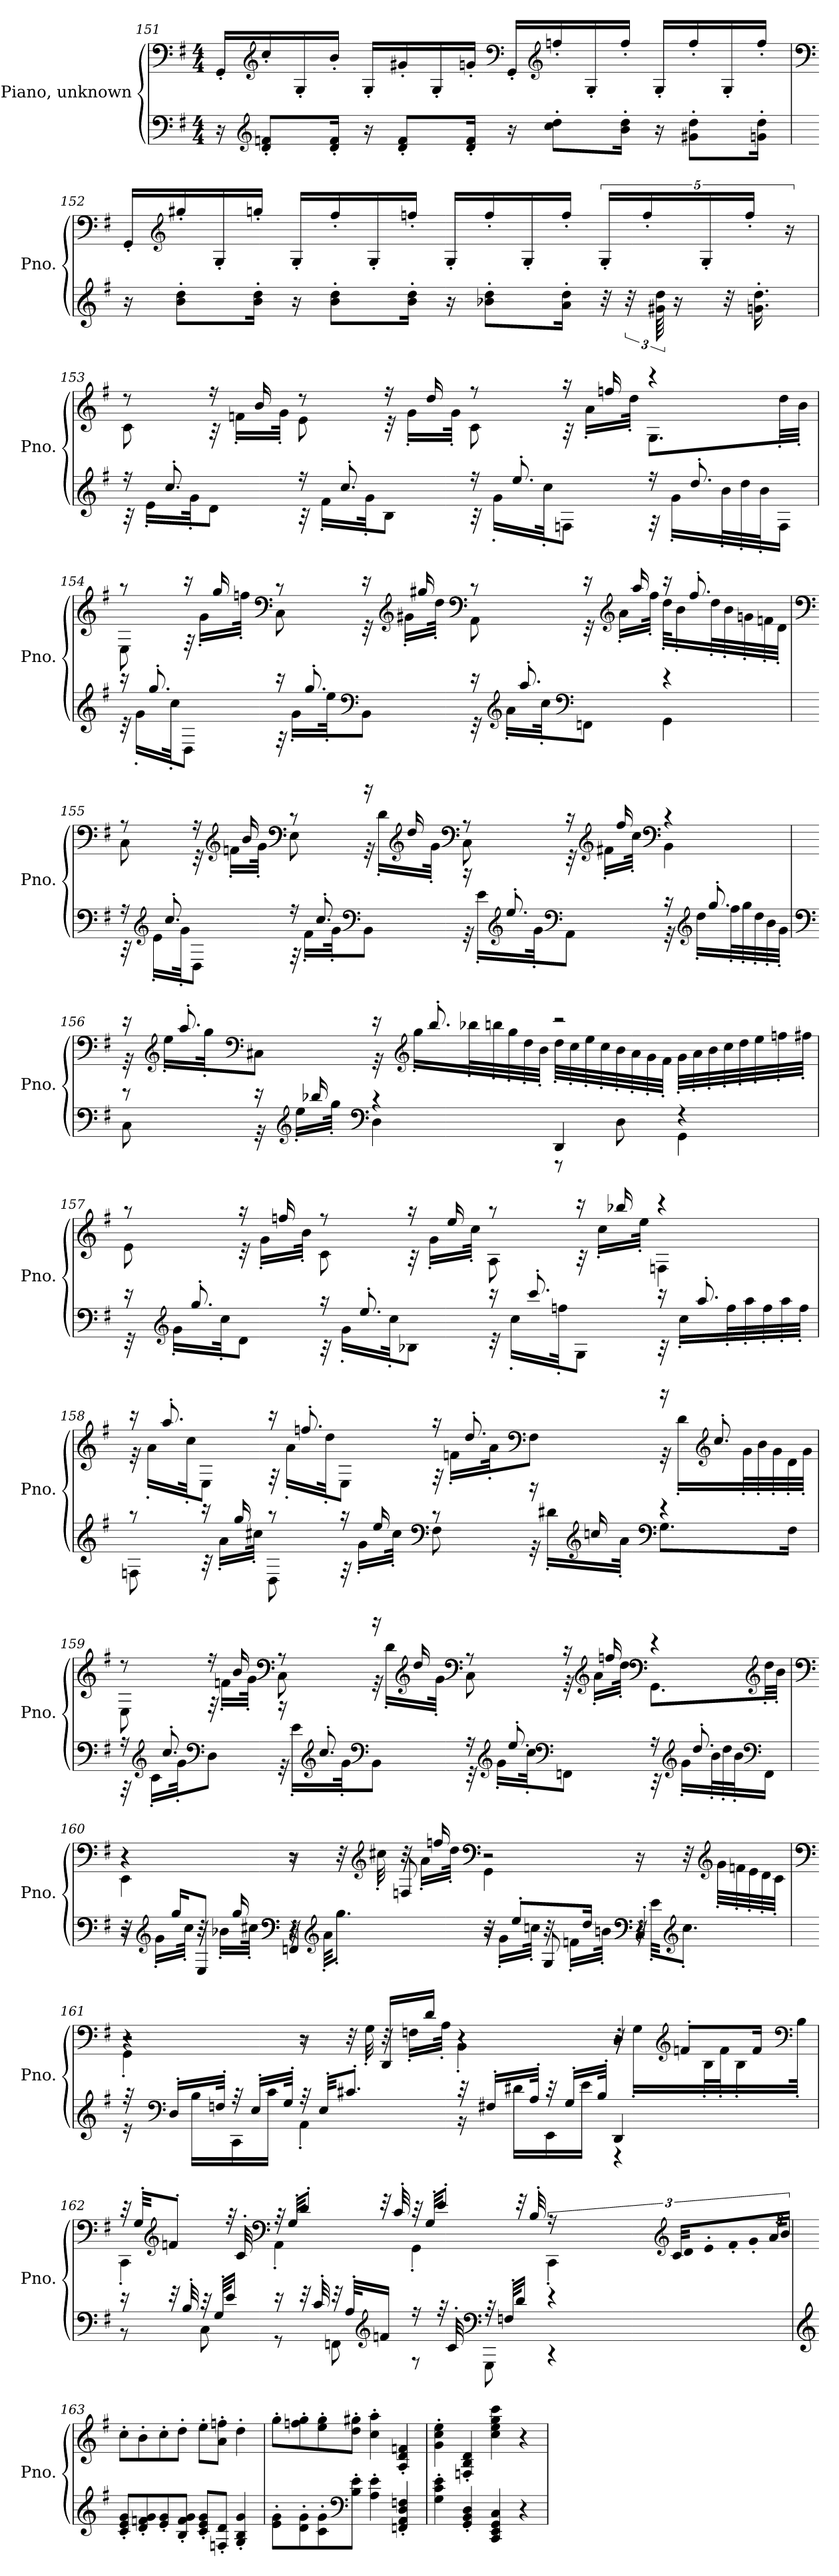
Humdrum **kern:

**kern	**kern
*part1	*part1
*staff2	*staff1
*I"Piano, unknown	*
*I'Pno.	*
!!LO:LB:g=z
*clefF4	*clefF4
*k[f#]	*k[f#]
*M4/4	*M4/4
=151	=151
16r	16GG'/LL
*clefG2	*clefG2
8d/' 8fn/'L	16cc'/
.	16G'/
16d/' 16f/'Jk	16b'/JJ
16r	16G'/LL
8d/' 8f/'L	16g#X'/
.	16G'/
16d/' 16f/'Jk	16gn'/JJ
*	*clefF4
16r	16GG'/LL
*	*clefG2
8cc\' 8dd\'L	16ffn'/
.	16G'/
16b\' 16dd\'Jk	16ff'/JJ
16r	16G'/LL
8g#X\' 8dd\'L	16ff'/
.	16G'/
16gn\' 16dd\'Jk	16ff'/JJ
!!LO:PB:g=z
=152	=152
*	*clefF4
16r	16GG'/LL
*	*clefG2
8b\' 8dd\'L	16gg#X'/
.	16G'/
16b\' 16dd\'Jk	16ggn'/JJ
16r	16G'/LL
8b\' 8dd\'L	16ff#'/
.	16G'/
16b\' 16dd\'Jk	16ffn'/JJ
16r	16G'/LL
8b-X\' 8dd\'L	16ff'/
.	16G'/
16a\' 16dd\'Jk	16ff'/JJ
32r	20G'/LL
48r	.
.	20ff'/
96g#X\ 96dd\	.
16r	.
.	20G'/
32r	.
.	20ff'/JJ
16.gn\' 16.dd\'	.
.	20r
!!LO:LB:g=z
=153	=153
*^	*^
16r	32r	8r	8c\
.	16e'\LL	.	.
8.cc'/	.	.	.
.	32g'\JK	.	.
.	8d\J	16r	32r
.	.	.	16fn'\LL
.	.	16b/	.
.	.	.	32g'\JJk
16r	32r	8r	8e\
.	16f#'\LL	.	.
8.cc'/	.	.	.
.	32g'\JK	.	.
.	8B\J	16r	32r
.	.	.	16g'\LL
.	.	16dd/	.
.	.	.	32g'\JJk
16r	32r	8r	8c\
.	16g'\LL	.	.
8.ee'/	.	.	.
.	32cc'\JK	.	.
.	8Fn\J	16r	32r
.	.	.	16a'\LL
.	.	16ffn/	.
.	.	.	32dd'\JJk
16r	32r	4r	8.G\L
.	16g'\LL	.	.
8.dd'/	.	.	.
.	32b'\L	.	.
.	32dd'\	.	.
.	32b'\J	.	.
.	16F\JJ	.	32dd'\LL
.	.	.	32b'\JJJ
!!LO:LB:g=z	!!
=154	=154	=154	=154
16r	32r	8r	8E\
.	16g'\LL	.	.
8.gg'/	.	.	.
.	32cc'\JK	.	.
.	8D\J	16r	32r
.	.	.	16g'\LL
.	.	16gg/	.
.	.	.	32ffn'\JJk
*	*	*clefF4	*
16r	32r	8r	8C\
.	16g'\LL	.	.
8.gg'/	.	.	.
.	32ee'\JK	.	.
*clefF4	*	*	*
.	8BB\J	16r	32r
*	*	*clefG2	*
.	.	.	16g#X'\LL
.	.	16gg#X/	.
.	.	.	32dd'\JJk
*	*	*clefF4	*
16r	32r	8r	8AA\
*clefG2	*	*	*
.	16a'\LL	.	.
8.aa'/	.	.	.
.	32cc'\JK	.	.
*clefF4	*	*	*
.	8FFn\J	16r	32r
*	*	*clefG2	*
.	.	.	16a'\LL
.	.	16aa/	.
.	.	.	32ff'\JJk
4r	4GG\	16r	32dd'\KLL
.	.	.	16b'\
.	.	8.ff'/	.
.	.	.	32dd'\L
.	.	.	32b'\
.	.	.	32gn'\
.	.	.	32fn'\
.	.	.	32d'\JJJ
!!LO:LB:g=z	!!
=155	=155	=155	=155
*	*	*clefF4	*
16r	32r	8r	8C\
*clefG2	*	*	*
.	16e'\LL	.	.
8.cc'/	.	.	.
.	32g'\JK	.	.
.	8D\J	16r	32r
*	*	*clefG2	*
.	.	.	16fn'\LL
.	.	16b/	.
.	.	.	32g'\JJk
*	*	*clefF4	*
16r	32r	8r	8E\
.	16f#'\LL	.	.
8.cc'/	.	.	.
.	32g'\JK	.	.
*clefF4	*	*	*
.	8BB\J	16r	32r
.	.	.	16d'\LL
*	*	*clefG2	*
.	.	16dd/	.
.	.	.	32g'\JJk
*	*	*clefF4	*
16r	32r	8r	8C\
.	16e'\LL	.	.
*clefG2	*	*	*
8.ee'/	.	.	.
.	32g'\JK	.	.
*clefF4	*	*	*
.	8AA\J	16r	32r
*	*	*clefG2	*
.	.	.	16f#X'\LL
.	.	16ff#/	.
.	.	.	32cc'\JJk
*	*	*clefF4	*
16r	32r	4r	4BB\
*clefG2	*	*	*
.	16dd'\LL	.	.
8.gg'/	.	.	.
.	32ff#'\L	.	.
.	32gg'\	.	.
.	32dd'\	.	.
.	32b'\	.	.
.	32g'\JJJ	.	.
!!LO:LB:g=z	!!
=156	=156	=156	=156
*clefF4	*	*	*
8r	8C\	16r	32r
*	*	*clefG2	*
.	.	.	16ee'\LL
.	.	8.aa'/	.
.	.	.	32gg'\JK
*	*	*clefF4	*
16r	32r	.	8C#X\J
*clefG2	*	*	*
.	16ee'\LL	.	.
16bb-X/	.	.	.
.	32gg'\JJk	.	.
*clefF4	*	*	*
4r	4D\	16r	32r
*	*	*clefG2	*
.	.	.	16gg'\LL
.	.	8.bb'/	.
.	.	.	32bb-X'\L
.	.	.	32bbn'\
.	.	.	32gg'\
.	.	.	32dd'\
.	.	.	32b'\JJJ
4DD/	8r	2r	32dd'\LLL
.	.	.	32cc'\
.	.	.	32ee'\
.	.	.	32cc'\
.	8D\	.	32b'\
.	.	.	32a'\
.	.	.	32g'\
.	.	.	32f#'\JJJ
4r	4GG\	.	32g'\LLL
.	.	.	32a'\
.	.	.	32b'\
.	.	.	32cc'\
.	.	.	32dd'\
.	.	.	32ee'\
.	.	.	32ffn'\
.	.	.	32ff#X'\JJJ
!!LO:LB:g=z	!!
=157	=157	=157	=157
16r	32r	8r	8e\
*clefG2	*	*	*
.	16g'\LL	.	.
8.gg'/	.	.	.
.	32cc'\JK	.	.
.	8d\J	16r	32r
.	.	.	16g'\LL
.	.	16ffn/	.
.	.	.	32b'\JJk
16r	32r	8r	8c\
.	16g'\LL	.	.
8.ee'/	.	.	.
.	32cc'\JK	.	.
.	8B-X\J	16r	32r
.	.	.	16g'\LL
.	.	16ee/	.
.	.	.	32cc'\JJk
16r	32r	8r	8A\
.	16cc'\LL	.	.
8.ccc'/	.	.	.
.	32ffn'\JK	.	.
.	8G\J	16r	32r
.	.	.	16cc'\LL
.	.	16bb-X/	.
.	.	.	32ee'\JJk
16r	32r	4r	4Fn\
.	16cc'\LL	.	.
8.aa'/	.	.	.
.	32ff'\L	.	.
.	32aa'\	.	.
.	32ff'\	.	.
.	32aa'\	.	.
.	32ff'\JJJ	.	.
!!LO:PB:g=z	!!
=158	=158	=158	=158
8r	8Fn\	16r	32r
.	.	.	16a'\LL
.	.	8.aa'/	.
.	.	.	32cc'\JK
16r	32r	.	8E\J
.	16a'\LL	.	.
16gg/	.	.	.
.	32cc#X'\JJk	.	.
8r	8D\	16r	32r
.	.	.	16a'\LL
.	.	8.ffn'/	.
.	.	.	32dd'\JK
16r	32r	.	8E\J
.	16g'\LL	.	.
16ee/	.	.	.
.	32cc#'\JJk	.	.
*clefF4	*	*	*
8r	8F\	16r	32r
.	.	.	16fn'\LL
.	.	8.dd'/	.
.	.	.	32a'\JK
*	*	*clefF4	*
16r	32r	.	8F#\J
.	16d#X'\LL	.	.
*clefG2	*	*	*
16ccn/	.	.	.
.	32a'\JJk	.	.
*clefF4	*	*	*
4r	8.G\L	16r	32r
.	.	.	16d'\LL
*	*	*clefG2	*
.	.	8.cc'/	.
.	.	.	32g'\L
.	.	.	32b'\
.	.	.	32g'\
.	16F\Jk	.	32d'\
.	.	.	32g'\JJJ
!!LO:LB:g=z	!!
=159	=159	=159	=159
16r	32r	8r	8E\
*clefG2	*	*	*
.	16c'\LL	.	.
8.cc'/	.	.	.
.	32g'\JK	.	.
*clefF4	*	*	*
.	8D\J	16r	32r
.	.	.	16fn'\LL
.	.	16b/	.
.	.	.	32g'\JJk
*	*	*clefF4	*
16r	32r	8r	8C\
.	16e'\LL	.	.
*clefG2	*	*	*
8.cc'/	.	.	.
.	32g'\JK	.	.
*clefF4	*	*	*
.	8BB\J	16r	32r
.	.	.	16d'\LL
*	*	*clefG2	*
.	.	16dd/	.
.	.	.	32g'\JJk
*	*	*clefF4	*
16r	32r	8r	8C\
*clefG2	*	*	*
.	16g'\LL	.	.
8.ee'/	.	.	.
.	32cc'\JK	.	.
*clefF4	*	*	*
.	8FFn\J	16r	32r
*	*	*clefG2	*
.	.	.	16a'\LL
.	.	16ffn/	.
.	.	.	32dd'\JJk
*	*	*clefF4	*
16r	32r	4r	8.GG\L
*clefG2	*	*	*
.	16g'\LL	.	.
8.dd'/	.	.	.
.	32b'\L	.	.
.	32dd'\	.	.
.	32b'\J	.	.
*clefF4	*	*clefG2	*
.	16FF\JJ	.	32dd'\LL
.	.	.	32b'\JJJ
*v	*v	*	*
*	*v	*v
!!LO:LB:g=z
=160	=160
*	*clefF4
*^	*^
*	*^	*	*^
8r	32r	16r	4r	4EE\	4r
*clefG2	*	*	*	*	*
.	16g'\LL	.	.	.	.
.	.	16gg/KL	.	.	.
.	32cc'\JJk	.	.	.	.
16r	32r	8E/J	.	.	.
.	16b-X'\LL	.	.	.	.
16gg/	.	.	.	.	.
.	32cc#X'\JJk	.	.	.	.
*clefF4	*	*	*	*	*
4r	32r	4FFn/	8r	16r	8r
*clefG2	*	*	*	*	*
.	32a'\KKL	.	.	.	.
.	8.gg'\J	.	.	32r	.
*	*	*	*clefG2	*	*
.	.	.	.	32cc#X'\	.
.	.	.	16r	32r	8Fn/
.	.	.	.	16a'\LL	.
.	.	.	16ffn/	.	.
.	.	.	.	32dd'\JJk	.
*	*	*	*clefF4	*	*
16r	32r	8r	2r	4GG\	2r
.	16g'\LL	.	.	.	.
8ee'/L	.	.	.	.	.
.	32ccn'\JJk	.	.	.	.
.	32r	8G/	.	.	.
.	16fn'\LL	.	.	.	.
16dd/Jk	.	.	.	.	.
.	32bn'\JJk	.	.	.	.
*clefF4	*	*	*	*	*
4r	32r	4C'/	.	16r	.
.	32e'\KKL	.	.	.	.
*clefG2	*	*	*	*	*
.	8.cc'\J	.	.	32r	.
*	*	*	*clefG2	*	*
.	.	.	.	32g'\LLL	.
.	.	.	.	32fn'\	.
.	.	.	.	32e'\	.
.	.	.	.	32d'\	.
.	.	.	.	32c'\JJJ	.
*v	*v	*v	*	*	*
!!LO:LB:g=z	!!	!!
=161	=161	=161	=161
*	*clefF4	*	*
*^	*	*	*
32r	16r	2r	4GG'\	4r
*clefF4	*	*	*	*
16D'/LL	.	.	.	.
.	16B\LL	.	.	.
32Fn'/JJk	.	.	.	.
32r	16CC\	.	.	.
16E'/LL	.	.	.	.
.	16c\JJ	.	.	.
32G'/JJk	.	.	.	.
32r	4AA'\	.	16r	8r
32E'/KKL	.	.	.	.
8.c#X'/J	.	.	32r	.
.	.	.	32G'\	.
.	.	.	32r	16DD/LL
.	.	.	16Fn'\LL	.
.	.	.	.	16d/JJ
.	.	.	32A'\JJk	.
32r	16r	4r	4BB'\	4r
16F#X'/LL	.	.	.	.
.	16d#X\LL	.	.	.
32A'/JJk	.	.	.	.
32r	16EE\	.	.	.
16G'/LL	.	.	.	.
.	16e\JJ	.	.	.
32B'/JJk	.	.	.	.
4DD/	4r	16r	32r	4D/
.	.	.	16G'\LL	.
*	*	*clefG2	*	*
.	.	8fn'/L	.	.
.	.	.	32B'\L	.
.	.	.	32f'\J	.
.	.	.	16B'\	.
.	.	16f/Jk	.	.
*	*	*clefF4	*	*
.	.	.	32B'\JJk	.
*	*	*	*v	*v
!!LO:LB:g=z
=162	=162	=162	=162
16r	8r	32r	4CC'\
.	.	32G'/KKL	.
*	*	*clefG2	*
32r	.	8fn'/J	.
32B'/	.	.	.
32r	8C\	.	.
32G'/KLL	.	.	.
16e/JJ	.	32r	.
.	.	32c'/	.
*	*	*clefF4	*
16r	8r	32r	4AA'\
.	.	32G'/KKL	.
32r	.	8d'/J	.
32c'/	.	.	.
32r	8FFn\	.	.
32A'/KLL	.	.	.
*clefG2	*	*	*
16fn/JJ	.	32r	.
.	.	32c'/	.
16r	8r	32r	4GG'\
.	.	32G'/KKL	.
32r	.	8e'/J	.
32c'/	.	.	.
*clefF4	*	*	*
32r	8GGG\	.	.
32Fn'/KLL	.	.	.
16d/JJ	.	32r	.
.	.	32B'/	.
4r	4r	24r	4CC'\
*	*	*clefG2	*
.	.	48c/LLL	.
.	.	32d/	.
.	.	32e'/	.
.	.	32f'/	.
.	.	32g'/	.
*	*	*Xbrackettup	*
.	.	48a/J	.
.	.	24b/JJ	.
*v	*v	*	*
*	*v	*v
!!LO:LB:g=z
=163	=163
*clefG2	*
8c/' 8e/' 8g/'L	8cc'\L
8d/' 8fn/' 8g/'	8b'\
8e/' 8g/'	8cc'\
8B/' 8f/' 8g/'J	8dd'\J
8c/' 8e/' 8g/'L	8ee'\L
8Fn/' 8d/'J	8a\' 8ffn\'J
4G/' 4B/' 4g/'	4dd'\
=164	=164
8e\' 8g\'L	8gg'\L
8d\' 8g\'	8ffn\' 8gg\'
8c\' 8g\'	8ee\' 8gg\'
*clefF4	*
8B\' 8e\'J	8dd\' 8gg#X\'J
4A\' 4e\'	4cc\' 4aa\'
4FFn/' 4AA/' 4D/' 4Fn/'	4A/' 4d/' 4fn/'
=165	=165
4G\' 4c\' 4e\'	4g\' 4cc\' 4ee\'
4GG/' 4BB/' 4D/'	4Fn/' 4B/' 4d/'
4CC/ 4EE/ 4GG/ 4C/	4cc\ 4ee\ 4gg\ 4ccc\
4r	4r
=	=
*-	*-
